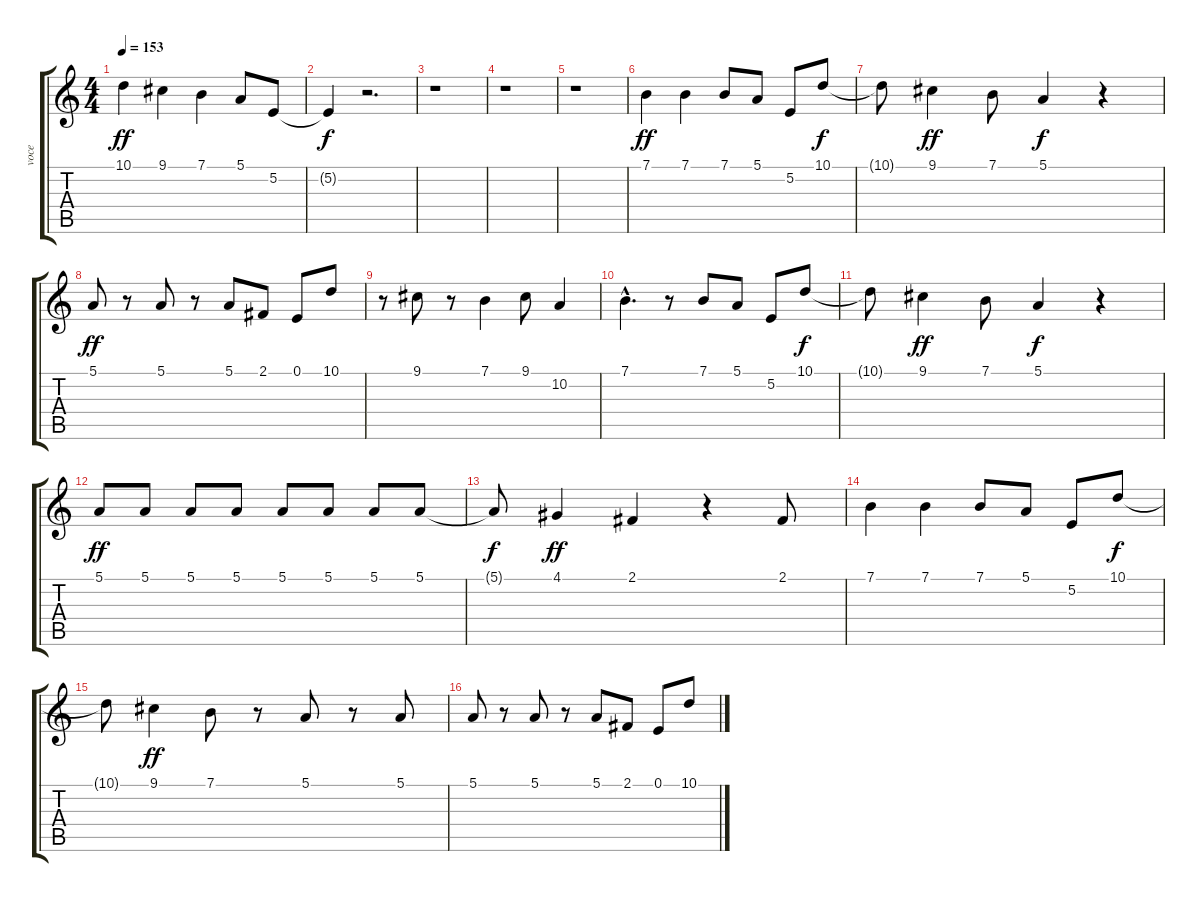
\track ("voce" "voce") {instrument lead2sawtooth}
\staff {score tabs}
\tuning (E4 B3 G3 D3 A2 E2) {hide}
\ts (4 4)
\tempo 153
\clef g2
\ks c
10.1.4{dy ff} 9.1.4 7.1.4 5.1.8 5.2.8 |
5.2{t}.4{dy f} r.2{d} |
r.1 |
r.1 |
r.1 |
7.1.4{dy ff} 7.1.4 7.1.8 5.1.8 5.2.8 10.1.8{dy f} |
10.1{t}.8 9.1.4{dy ff} 7.1.8 5.1.4{dy f} r.4 |
5.1.8{dy ff} r.8 5.1.8 r.8 5.1.8 2.1.8 0.1.8 10.1.8 |
r.8 9.1.8 r.8 7.1.4 9.1.8 10.2.4 |
7.1{hac}.4{d} r.8 7.1.8 5.1.8 5.2.8 10.1.8{dy f} |
10.1{t}.8 9.1.4{dy ff} 7.1.8 5.1.4{dy f} r.4 |
5.1.8{dy ff} 5.1.8 5.1.8 5.1.8 5.1.8 5.1.8 5.1.8 5.1.8 |
5.1{t}.8{dy f} 4.1.4{dy ff} 2.1.4 r.4 2.1.8 |
7.1.4 7.1.4 7.1.8 5.1.8 5.2.8 10.1.8{dy f} |
10.1{t}.8 9.1.4{dy ff} 7.1.8 r.8 5.1.8 r.8 5.1.8 |
5.1.8 r.8 5.1.8 r.8 5.1.8 2.1.8 0.1.8 10.1.8
